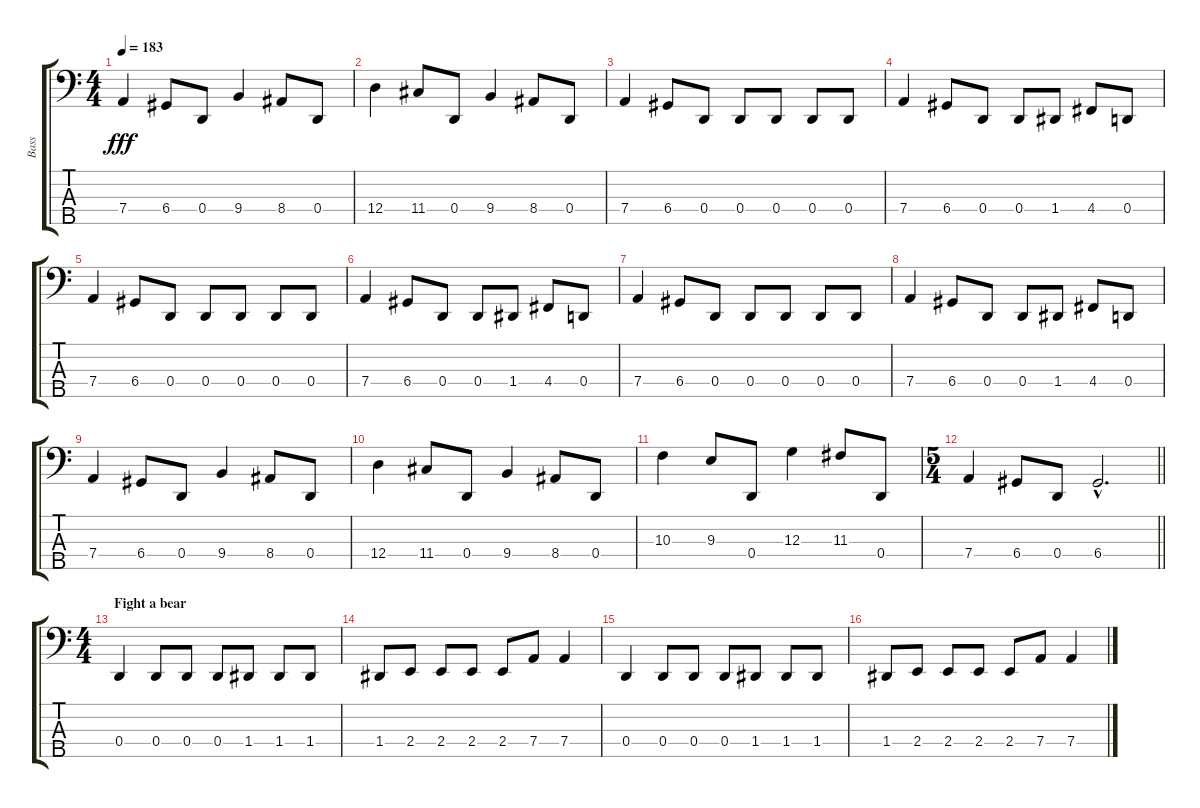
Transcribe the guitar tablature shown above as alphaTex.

\track ("Bass" "Bass") {instrument electricbassfinger}
\staff {score tabs}
\tuning (F2 C2 G1 D1 A0) {hide}
\ts (4 4)
\tempo 183
\clef f4
\ks c
7.4.4{dy fff} 6.4.8 0.4.8 9.4.4 8.4.8 0.4.8 |
12.4.4 11.4.8 0.4.8 9.4.4 8.4.8 0.4.8 |
7.4.4 6.4.8 0.4.8 0.4.8 0.4.8 0.4.8 0.4.8 |
7.4.4 6.4.8 0.4.8 0.4.8 1.4.8 4.4.8 0.4.8 |
7.4.4 6.4.8 0.4.8 0.4.8 0.4.8 0.4.8 0.4.8 |
7.4.4 6.4.8 0.4.8 0.4.8 1.4.8 4.4.8 0.4.8 |
7.4.4 6.4.8 0.4.8 0.4.8 0.4.8 0.4.8 0.4.8 |
7.4.4 6.4.8 0.4.8 0.4.8 1.4.8 4.4.8 0.4.8 |
7.4.4 6.4.8 0.4.8 9.4.4 8.4.8 0.4.8 |
12.4.4 11.4.8 0.4.8 9.4.4 8.4.8 0.4.8 |
10.3.4 9.3.8 0.4.8 12.3.4 11.3.8 0.4.8 |
\ts (5 4)
\barLineRight lightlight
7.4.4 6.4.8 0.4.8 6.4{hac}.2{d} |
\ts (4 4)
\section ("" "Fight a bear")
0.4.4 0.4.8 0.4.8 0.4.8 1.4.8 1.4.8 1.4.8 |
1.4.8 2.4.8 2.4.8 2.4.8 2.4.8 7.4.8 7.4.4 |
0.4.4 0.4.8 0.4.8 0.4.8 1.4.8 1.4.8 1.4.8 |
1.4.8 2.4.8 2.4.8 2.4.8 2.4.8 7.4.8 7.4.4
